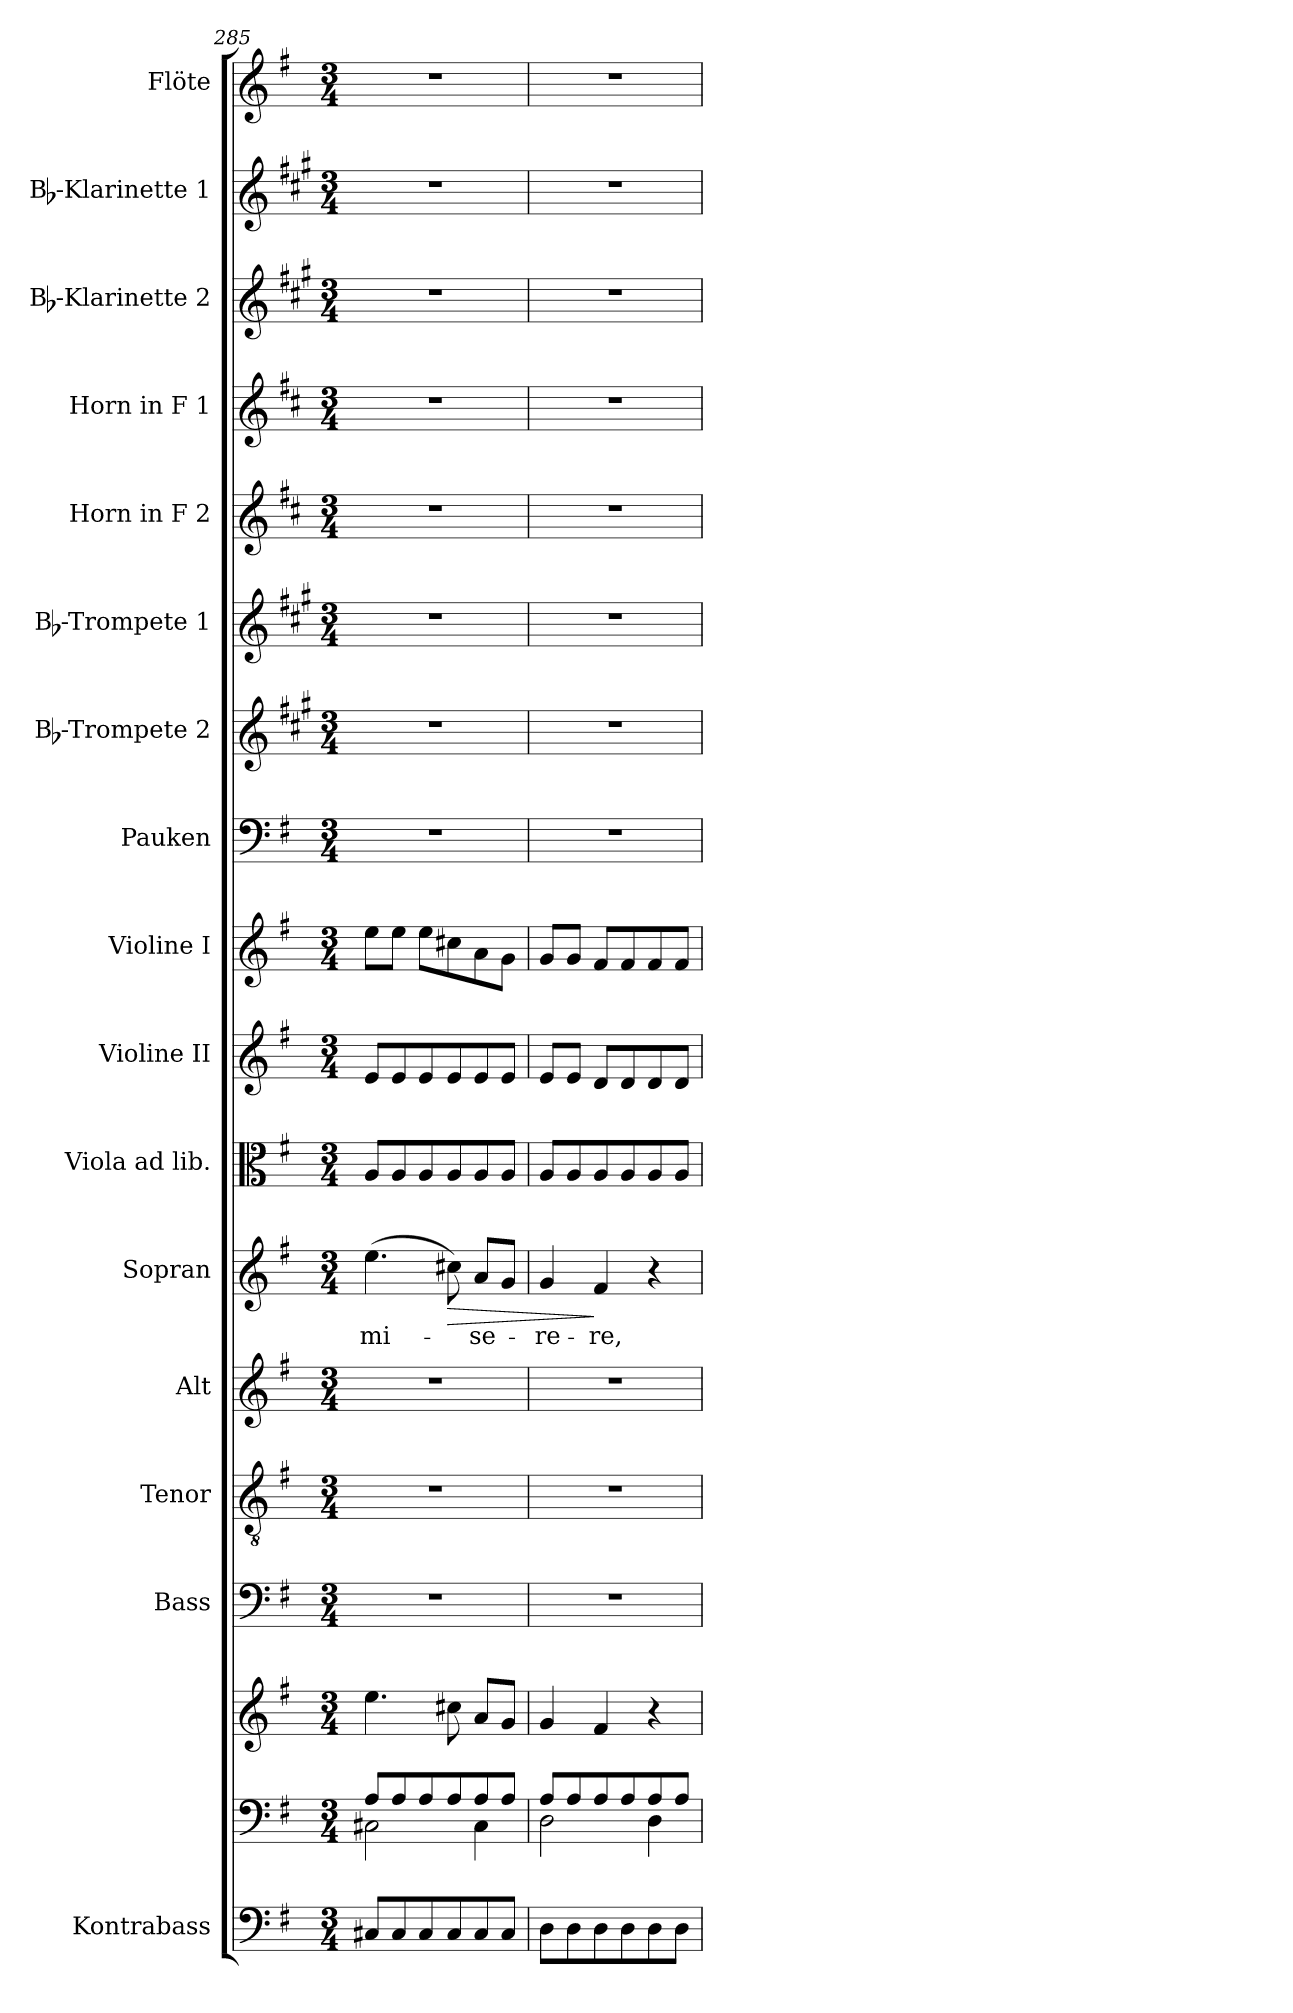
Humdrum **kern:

**kern	**kern	**kern	**kern	**kern	**kern	**kern	**text	**dynam	**kern	**kern	**kern	**kern	**kern	**kern	**kern	**kern	**kern	**kern	**kern
*part17	*part16	*part16	*part15	*part14	*part13	*part12	*part12	*part12	*part11	*part10	*part9	*part8	*part7	*part6	*part5	*part4	*part3	*part2	*part1
*staff18	*staff17	*staff16	*staff15	*staff14	*staff13	*staff12	*staff12	*staff12	*staff11	*staff10	*staff9	*staff8	*staff7	*staff6	*staff5	*staff4	*staff3	*staff2	*staff1
*I"Kontrabass	*	*	*I"Bass	*I"Tenor	*I"Alt	*I"Sopran	*	*	*I"Viola ad lib.	*I"Violine II	*I"Violine I	*I"Pauken	*I"Bb-Trompete 2	*I"Bb-Trompete 1	*I"Horn in F 2	*I"Horn in F 1	*I"Bb-Klarinette 2	*I"Bb-Klarinette 1	*I"Flöte
*I'Kb.	*	*	*I'B.	*I'T.	*I'A.	*I'S.	*	*	*I'Vla.	*I'Vl. II	*I'Vl. I	*I'Pk.	*I'Bb Trp. 2	*I'Bb Trp. 1	*	*	*I'Bb Kl. 2	*I'Bb Kl. 1	*I'Fl.
*clefF4	*clefF4	*clefG2	*clefF4	*clefGv2	*clefG2	*clefG2	*	*	*clefC3	*clefG2	*clefG2	*clefF4	*clefG2	*clefG2	*clefG2	*clefG2	*clefG2	*clefG2	*clefG2
*ITrd7c12	*	*	*	*	*	*	*	*	*	*	*	*	*ITrd1c2	*ITrd1c2	*ITrd4c7	*ITrd4c7	*ITrd1c2	*ITrd1c2	*
*k[f#]	*k[f#]	*k[f#]	*k[f#]	*k[f#]	*k[f#]	*k[f#]	*	*	*k[f#]	*k[f#]	*k[f#]	*k[f#]	*k[f#]	*k[f#]	*k[f#]	*k[f#]	*k[f#]	*k[f#]	*k[f#]
*G:	*G:	*G:	*G:	*G:	*G:	*G:	*	*	*G:	*G:	*G:	*G:	*G:	*G:	*G:	*G:	*G:	*G:	*G:
*M3/4	*M3/4	*M3/4	*M3/4	*M3/4	*M3/4	*M3/4	*	*	*M3/4	*M3/4	*M3/4	*M3/4	*M3/4	*M3/4	*M3/4	*M3/4	*M3/4	*M3/4	*M3/4
=285	=285	=285	=285	=285	=285	=285	=285	=285	=285	=285	=285	=285	=285	=285	=285	=285	=285	=285	=285
*	*^	*	*	*	*	*	*	*	*	*	*	*	*	*	*	*	*	*	*
!	!	!	!	!	!	!	!	!LO:LY:b	!	!	!	!	!	!	!	!	!	!	!	!
8CC#X/L	8A/L	2C#X\	4.ee\	2.r	2.r	2.r	(>4.ee\	mi-	.	8A/L	8e/L	8ee\L	2.r	2.r	2.r	2.r	2.r	2.r	2.r	2.r
8CC#/	8A/	.	.	.	.	.	.	.	.	8A/	8e/	8ee\J	.	.	.	.	.	.	.	.
8CC#/	8A/	.	.	.	.	.	.	.	.	8A/	8e/	8ee\L	.	.	.	.	.	.	.	.
!	!	!	!	!	!	!	!	!	!LO:HP:b	!	!	!	!	!	!	!	!	!	!	!
8CC#/	8A/	.	8cc#X\	.	.	.	8cc#X\)	.	>	8A/	8e/	8cc#X\	.	.	.	.	.	.	.	.
!	!	!	!	!	!	!	!	!LO:LY:b	!	!	!	!	!	!	!	!	!	!	!	!
8CC#/	8A/	4C#\	8a/L	.	.	.	8a/L	-se-	.	8A/	8e/	8a\	.	.	.	.	.	.	.	.
8CC#/J	8A/J	.	8g/J	.	.	.	8g/J	.	.	8A/J	8e/J	8g\J	.	.	.	.	.	.	.	.
!!LO:PB:g=z
=286	=286	=286	=286	=286	=286	=286	=286	=286	=286	=286	=286	=286	=286	=286	=286	=286	=286	=286	=286	=286
!	!	!	!	!	!	!	!	!LO:LY:b	!	!	!	!	!	!	!	!	!	!	!	!
8DD\L	8A/L	2D\	4g/	2.r	2.r	2.r	4g/	-re-	.	8A/L	8e/L	8g/L	2.r	2.r	2.r	2.r	2.r	2.r	2.r	2.r
8DD\	8A/	.	.	.	.	.	.	.	.	8A/	8e/J	8g/J	.	.	.	.	.	.	.	.
!	!	!	!	!	!	!	!	!LO:LY:b	!	!	!	!	!	!	!	!	!	!	!	!
8DD\	8A/	.	4f#/	.	.	.	4f#/	-re,	]	8A/	8d/L	8f#/L	.	.	.	.	.	.	.	.
8DD\	8A/	.	.	.	.	.	.	.	.	8A/	8d/	8f#/	.	.	.	.	.	.	.	.
8DD\	8A/	4D\	4r	.	.	.	4r	.	.	8A/	8d/	8f#/	.	.	.	.	.	.	.	.
8DD\J	8A/J	.	.	.	.	.	.	.	.	8A/J	8d/J	8f#/J	.	.	.	.	.	.	.	.
*	*v	*v	*	*	*	*	*	*	*	*	*	*	*	*	*	*	*	*	*	*
=	=	=	=	=	=	=	=	=	=	=	=	=	=	=	=	=	=	=	=
*-	*-	*-	*-	*-	*-	*-	*-	*-	*-	*-	*-	*-	*-	*-	*-	*-	*-	*-	*-
